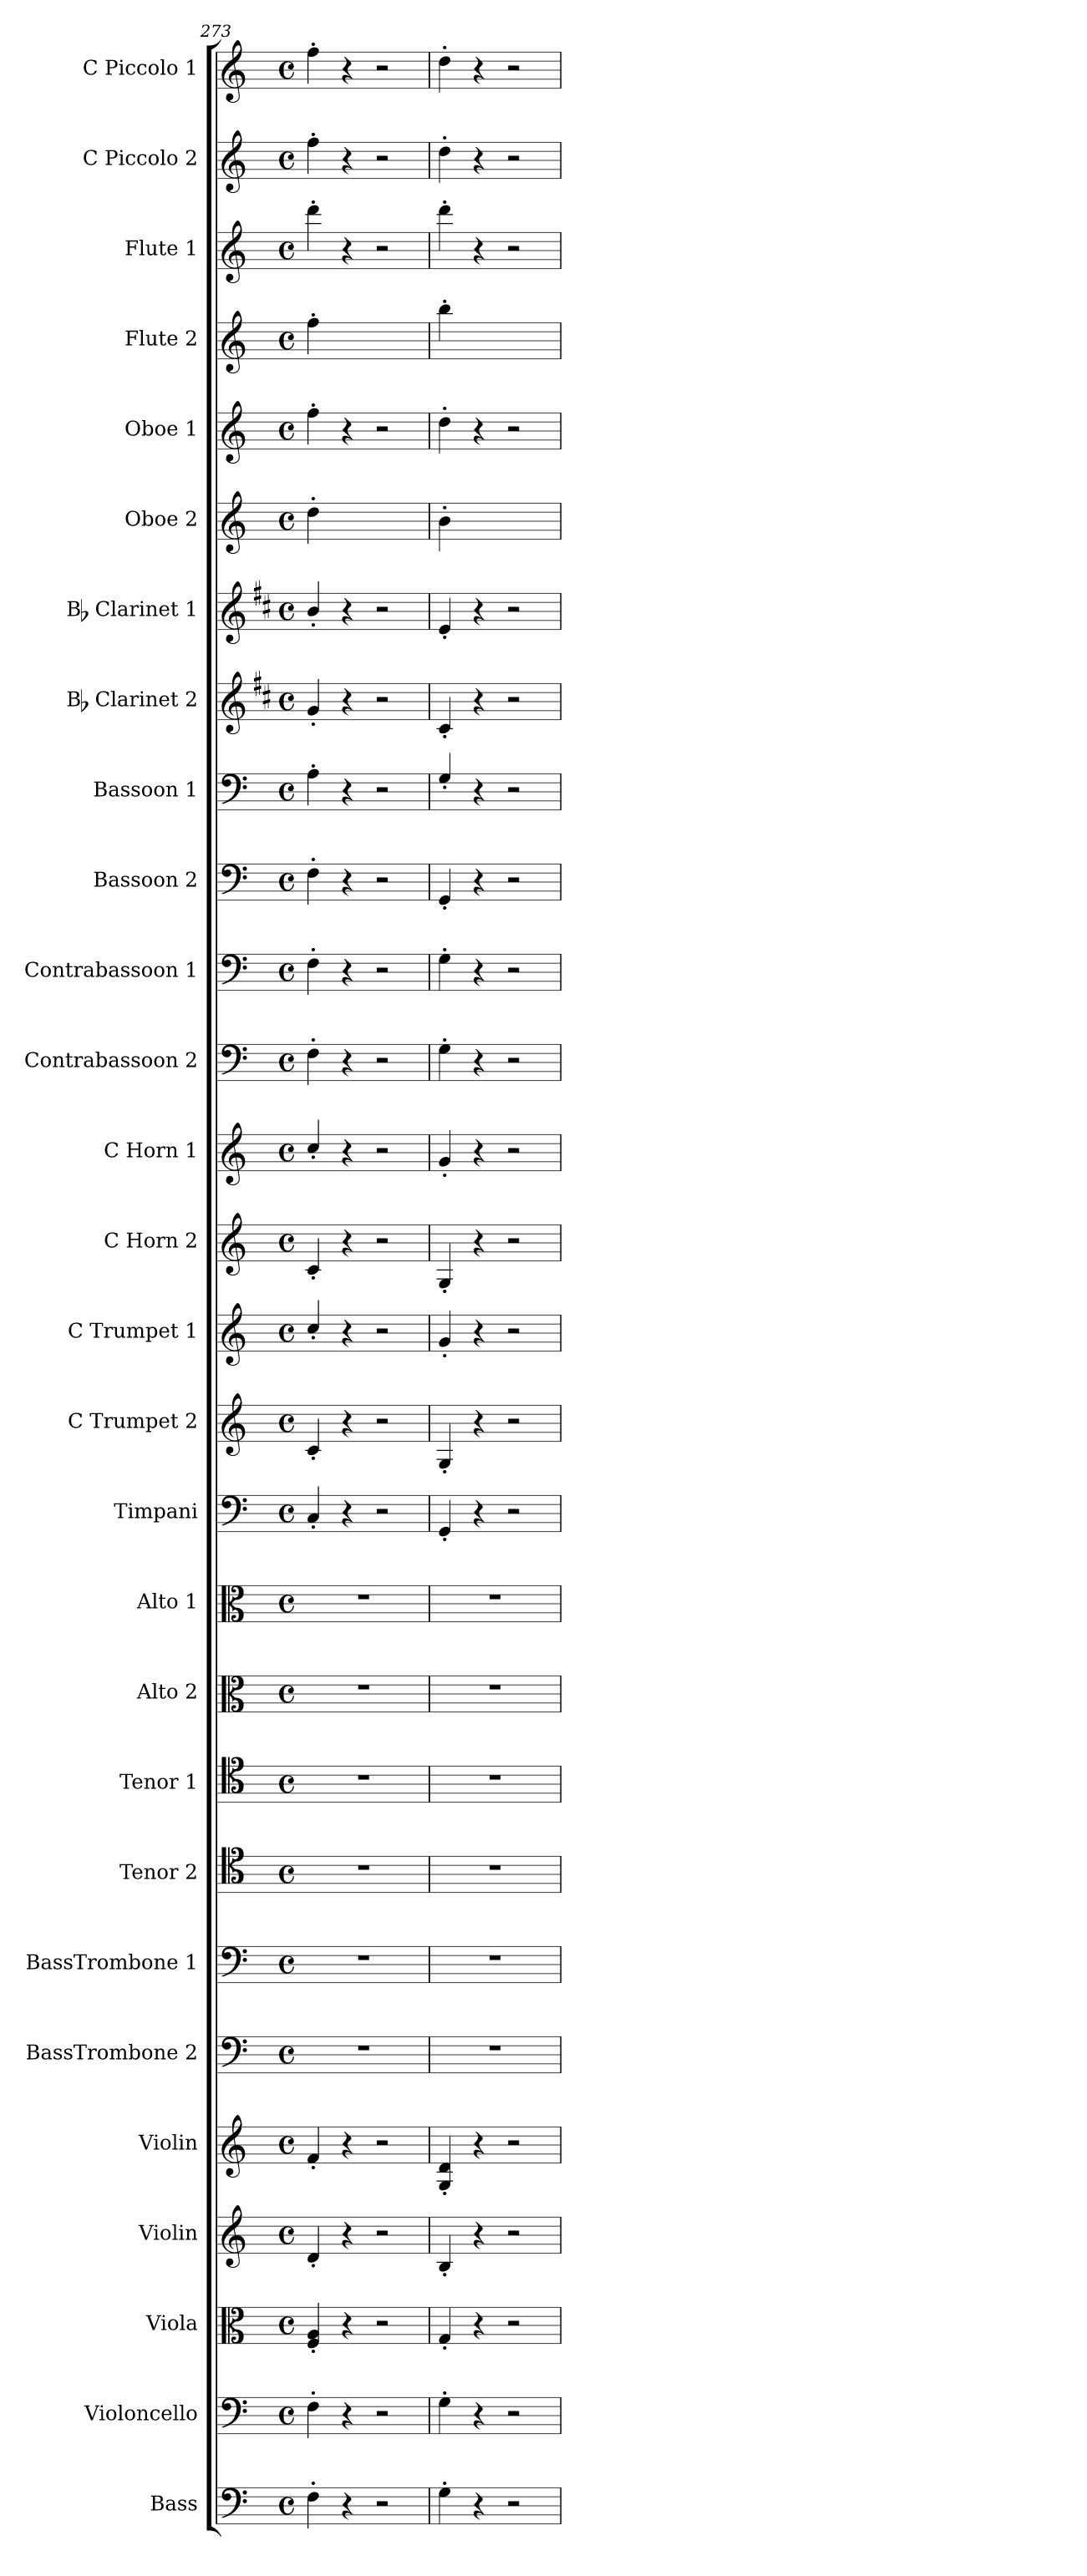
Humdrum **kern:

**kern	**kern	**kern	**kern	**kern	**kern	**kern	**kern	**kern	**kern	**kern	**kern	**kern	**kern	**kern	**kern	**kern	**kern	**kern	**kern	**kern	**kern	**kern	**kern	**kern	**kern	**kern	**kern
*part28	*part27	*part26	*part25	*part24	*part23	*part22	*part21	*part20	*part19	*part18	*part17	*part16	*part15	*part14	*part13	*part12	*part11	*part10	*part9	*part8	*part7	*part6	*part5	*part4	*part3	*part2	*part1
*staff28	*staff27	*staff26	*staff25	*staff24	*staff23	*staff22	*staff21	*staff20	*staff19	*staff18	*staff17	*staff16	*staff15	*staff14	*staff13	*staff12	*staff11	*staff10	*staff9	*staff8	*staff7	*staff6	*staff5	*staff4	*staff3	*staff2	*staff1
*I"Bass	*I"Violoncello	*I"Viola	*I"Violin	*I"Violin	*I"BassTrombone 2	*I"BassTrombone 1	*I"Tenor 2	*I"Tenor 1	*I"Alto 2	*I"Alto 1	*I"Timpani	*I"C Trumpet 2	*I"C Trumpet 1	*I"C Horn 2	*I"C Horn 1	*I"Contrabassoon 2	*I"Contrabassoon 1	*I"Bassoon 2	*I"Bassoon 1	*I"Bb Clarinet 2	*I"Bb Clarinet 1	*I"Oboe 2	*I"Oboe 1	*I"Flute 2	*I"Flute 1	*I"C Piccolo 2	*I"C Piccolo 1
*I'B	*I'Vc	*I'Vla	*I'Vln	*I'Vln	*I'BTrb 2	*I'BTrb 1	*I'T 2	*I'T 1	*I'A 2	*I'A 1	*I'Timp	*I'Tpt 2	*I'Tpt 1	*I'Hn 2	*I'Hn 1	*I'C Bsn 2	*I'C Bsn 1	*I'Bsn 2	*I'Bsn 1	*I'Cl 2	*I'Cl 1	*I'Ob 2	*I'Ob 1	*I'Fl 2	*I'Fl 1	*I'Picc 2	*I'Picc 1
*clefF4	*clefF4	*clefC3	*clefG2	*clefG2	*clefF4	*clefF4	*clefC4	*clefC4	*clefC3	*clefC3	*clefF4	*clefG2	*clefG2	*clefG2	*clefG2	*clefF4	*clefF4	*clefF4	*clefF4	*clefG2	*clefG2	*clefG2	*clefG2	*clefG2	*clefG2	*clefG2	*clefG2
*ITrd7c12	*	*	*	*	*	*	*	*	*	*	*	*	*	*ITrd7c12	*ITrd7c12	*ITrd7c12	*ITrd7c12	*	*	*ITrd1c2	*ITrd1c2	*	*	*	*	*ITrd-7c-12	*ITrd-7c-12
*k[]	*k[]	*k[]	*k[]	*k[]	*k[]	*k[]	*k[]	*k[]	*k[]	*k[]	*k[]	*k[]	*k[]	*k[]	*k[]	*k[]	*k[]	*k[]	*k[]	*k[]	*k[]	*k[]	*k[]	*k[]	*k[]	*k[]	*k[]
*M4/4	*M4/4	*M4/4	*M4/4	*M4/4	*M4/4	*M4/4	*M4/4	*M4/4	*M4/4	*M4/4	*M4/4	*M4/4	*M4/4	*M4/4	*M4/4	*M4/4	*M4/4	*M4/4	*M4/4	*M4/4	*M4/4	*M4/4	*M4/4	*M4/4	*M4/4	*M4/4	*M4/4
*met(c)	*met(c)	*met(c)	*met(c)	*met(c)	*met(c)	*met(c)	*met(c)	*met(c)	*met(c)	*met(c)	*met(c)	*met(c)	*met(c)	*met(c)	*met(c)	*met(c)	*met(c)	*met(c)	*met(c)	*met(c)	*met(c)	*met(c)	*met(c)	*met(c)	*met(c)	*met(c)	*met(c)
=273	=273	=273	=273	=273	=273	=273	=273	=273	=273	=273	=273	=273	=273	=273	=273	=273	=273	=273	=273	=273	=273	=273	=273	=273	=273	=273	=273
4FF'	4F'	4F/' 4A/'	4d'	4f'	1r	1r	1r	1r	1r	1r	4C'	4c'/	4cc'/	4C'/	4c'/	4FF'	4FF'	4F'\	4A'\	4f'/	4a'/	4dd'	4ff'	4ff'	4ddd'	4fff'	4fff'
4r	4r	4r	4r	4r	.	.	.	.	.	.	4r	4r	4r	4r	4r	4r	4r	4r	4r	4r	4r	2.ryy	4r	2.ryy	4r	4r	4r
2r	2r	2r	2r	2r	.	.	.	.	.	.	2r	2r	2r	2r	2r	2r	2r	2r	2r	2r	2r	.	2r	.	2r	2r	2r
=274	=274	=274	=274	=274	=274	=274	=274	=274	=274	=274	=274	=274	=274	=274	=274	=274	=274	=274	=274	=274	=274	=274	=274	=274	=274	=274	=274
4GG'	4G'	4G'	4B'	4G/' 4d/'	1r	1r	1r	1r	1r	1r	4GG'	4G'/	4g'/	4GG'/	4G'/	4GG'	4GG'	4GG'/	4G'/	4B'/	4d'/	4b'	4dd'	4bb'	4ddd'	4ddd'	4ddd'
4r	4r	4r	4r	4r	.	.	.	.	.	.	4r	4r	4r	4r	4r	4r	4r	4r	4r	4r	4r	2.ryy	4r	2.ryy	4r	4r	4r
2r	2r	2r	2r	2r	.	.	.	.	.	.	2r	2r	2r	2r	2r	2r	2r	2r	2r	2r	2r	.	2r	.	2r	2r	2r
=	=	=	=	=	=	=	=	=	=	=	=	=	=	=	=	=	=	=	=	=	=	=	=	=	=	=	=
*-	*-	*-	*-	*-	*-	*-	*-	*-	*-	*-	*-	*-	*-	*-	*-	*-	*-	*-	*-	*-	*-	*-	*-	*-	*-	*-	*-
